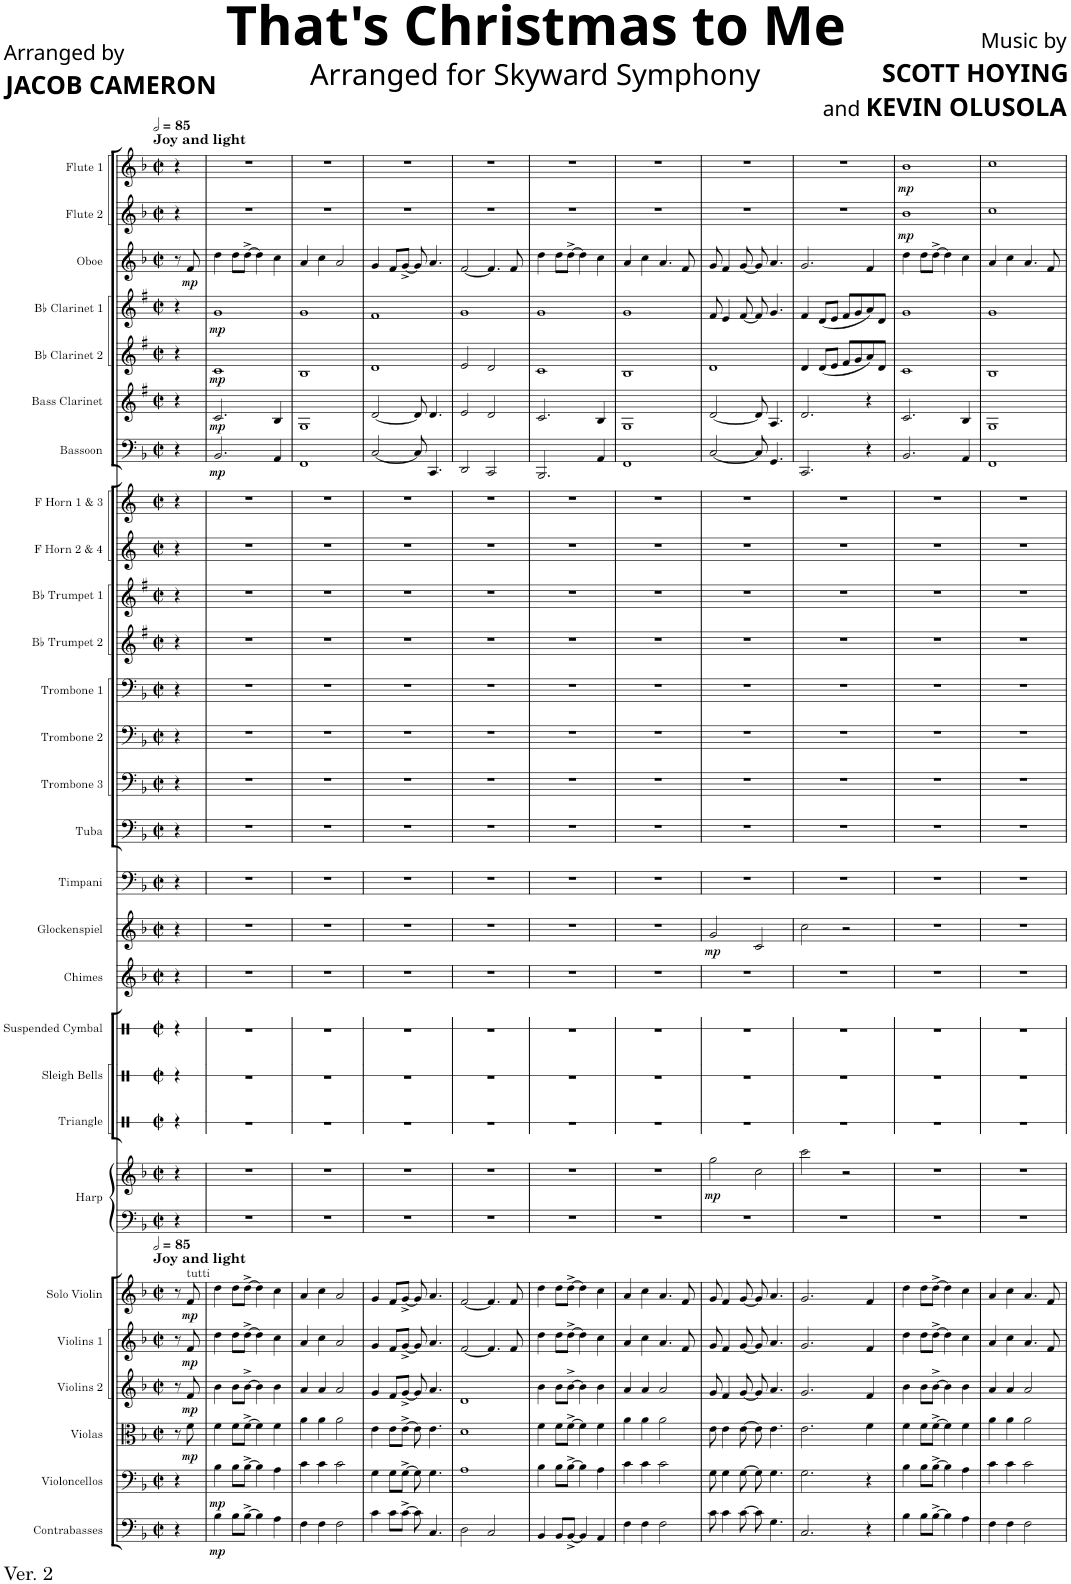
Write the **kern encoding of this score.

**kern	**dynam	**kern	**dynam	**kern	**dynam	**kern	**dynam	**kern	**dynam	**kern	**dynam	**kern	**kern	**dynam	**kern	**kern	**kern	**kern	**kern	**dynam	**kern	**kern	**kern	**kern	**kern	**kern	**kern	**kern	**kern	**kern	**dynam	**kern	**dynam	**kern	**dynam	**kern	**dynam	**kern	**dynam	**kern	**dynam	**kern	**dynam
*part28	*part28	*part27	*part27	*part26	*part26	*part25	*part25	*part24	*part24	*part23	*part23	*part22	*part22	*part22	*part21	*part20	*part19	*part18	*part17	*part17	*part16	*part15	*part14	*part13	*part12	*part11	*part10	*part9	*part8	*part7	*part7	*part6	*part6	*part5	*part5	*part4	*part4	*part3	*part3	*part2	*part2	*part1	*part1
*staff29	*staff29	*staff28	*staff28	*staff27	*staff27	*staff26	*staff26	*staff25	*staff25	*staff24	*staff24	*staff23	*staff22	*staff22/23	*staff21	*staff20	*staff19	*staff18	*staff17	*staff17	*staff16	*staff15	*staff14	*staff13	*staff12	*staff11	*staff10	*staff9	*staff8	*staff7	*staff7	*staff6	*staff6	*staff5	*staff5	*staff4	*staff4	*staff3	*staff3	*staff2	*staff2	*staff1	*staff1
*I"Contrabasses	*	*I"Violoncellos	*	*I"Violas	*	*I"Violins 2	*	*I"Violins 1	*	*I"Solo Violin	*	*I"Harp	*	*	*I"Triangle	*I"Sleigh Bells	*I"Suspended Cymbal	*I"Chimes	*I"Glockenspiel	*	*I"Timpani	*I"Tuba	*I"Trombone 3	*I"Trombone 2	*I"Trombone 1	*I"Bb Trumpet 2	*I"Bb Trumpet 1	*I"F Horn 2 &amp; 4	*I"F Horn 1 &amp; 3	*I"Bassoon	*	*I"Bass Clarinet	*	*I"Bb Clarinet 2	*	*I"Bb Clarinet 1	*	*I"Oboe	*	*I"Flute 2	*	*I"Flute 1	*
*I'Cbs.	*	*I'Vcs.	*	*I'Vlas.	*	*I'Vlns. 2	*	*I'Vlns. 1	*	*I'S. Vln.	*	*I'Hrp.	*	*	*I'Trgl.	*I'Slgh. Bls.	*I'Sus. Cym.	*I'Cme.	*I'Glock.	*	*I'Timp.	*I'Tba.	*I'Tbn. 3	*I'Tbn. 2	*I'Tbn. 1	*I'Bb Tpt. 2	*I'Bb Tpt. 1	*I'F Hn. 2 4	*I'F Hn. 1 3	*I'Bsn.	*	*I'B. Cl.	*	*I'Bb Cl. 2	*	*I'Bb Cl. 1	*	*I'Ob.	*	*I'Fl. 2	*	*I'Fl. 1	*
*	*	*	*	*	*	*	*	*	*	*	*	*	*	*	*stria1	*stria1	*stria1	*	*	*	*	*	*	*	*	*	*	*	*	*	*	*	*	*	*	*	*	*	*	*	*	*	*
*clefF4	*	*clefF4	*	*clefC3	*	*clefG2	*	*clefG2	*	*clefG2	*	*clefF4	*clefG2	*	*clefX	*clefX	*clefX	*clefG2	*clefG2	*	*clefF4	*clefF4	*clefF4	*clefF4	*clefF4	*clefG2	*clefG2	*clefG2	*clefG2	*clefF4	*	*clefG2	*	*clefG2	*	*clefG2	*	*clefG2	*	*clefG2	*	*clefG2	*
*Trd7c12	*	*	*	*	*	*	*	*	*	*	*	*	*	*	*	*	*	*	*Trd-14c-24	*	*	*	*	*	*	*Trd1c2	*Trd1c2	*Trd4c7	*Trd4c7	*	*	*Trd8c14	*	*Trd1c2	*	*Trd1c2	*	*	*	*	*	*	*
*k[b-]	*	*k[b-]	*	*k[b-]	*	*k[b-]	*	*k[b-]	*	*k[b-]	*	*k[b-]	*k[b-]	*	*k[]	*k[]	*k[]	*k[b-]	*k[b-]	*	*k[b-]	*k[b-]	*k[b-]	*k[b-]	*k[b-]	*k[f#]	*k[f#]	*k[]	*k[]	*k[b-]	*	*k[f#]	*	*k[f#]	*	*k[f#]	*	*k[b-]	*	*k[b-]	*	*k[b-]	*
*M2/2	*	*M2/2	*	*M2/2	*	*M2/2	*	*M2/2	*	*M2/2	*	*M2/2	*M2/2	*	*M2/2	*M2/2	*M2/2	*M2/2	*M2/2	*	*M2/2	*M2/2	*M2/2	*M2/2	*M2/2	*M2/2	*M2/2	*M2/2	*M2/2	*M2/2	*	*M2/2	*	*M2/2	*	*M2/2	*	*M2/2	*	*M2/2	*	*M2/2	*
*met(c|)	*	*met(c|)	*	*met(c|)	*	*met(c|)	*	*met(c|)	*	*met(c|)	*	*met(c|)	*met(c|)	*	*met(c|)	*met(c|)	*met(c|)	*met(c|)	*met(c|)	*	*met(c|)	*met(c|)	*met(c|)	*met(c|)	*met(c|)	*met(c|)	*met(c|)	*met(c|)	*met(c|)	*met(c|)	*	*met(c|)	*	*met(c|)	*	*met(c|)	*	*met(c|)	*	*met(c|)	*	*met(c|)	*
*MM170	*	*MM170	*	*MM170	*	*MM170	*	*MM170	*	*MM170	*	*MM170	*MM170	*	*MM170	*MM170	*MM170	*MM170	*MM170	*	*MM170	*MM170	*MM170	*MM170	*MM170	*MM170	*MM170	*MM170	*MM170	*MM170	*	*MM170	*	*MM170	*	*MM170	*	*MM170	*	*MM170	*	*MM170	*
=1	=1	=1	=1	=1	=1	=1	=1	=1	=1	=1	=1	=1	=1	=1	=1	=1	=1	=1	=1	=1	=1	=1	=1	=1	=1	=1	=1	=1	=1	=1	=1	=1	=1	=1	=1	=1	=1	=1	=1	=1	=1	=1	=1
!	!	!	!	!	!	!	!	!	!	!	!	!	!	!	!	!	!	!	!	!	!	!	!	!	!	!	!	!	!	!	!	!	!	!	!	!	!	!	!	!	!	!LO:TX:a:B:t=Joy and light	!
!	!	!	!	!	!	!	!	!	!	!LO:TX:a:B:t=Joy and light	!	!	!	!	!	!	!	!	!	!	!	!	!	!	!	!	!	!	!	!	!	!	!	!	!	!	!	!	!	!	!	!	!
4r	.	4r	.	8r	.	8r	.	8r	.	8r	.	4r	4r	.	4r	4r	4r	4r	4r	.	4r	4r	4r	4r	4r	4r	4r	4r	4r	4r	.	4r	.	4r	.	4r	.	8r	.	4r	.	4r	.
!	!	!	!	!	!	!	!	!	!	!LO:TX:a:t=tutti	!	!	!	!	!	!	!	!	!	!	!	!	!	!	!	!	!	!	!	!	!	!	!	!	!	!	!	!	!	!	!	!	!
!	!	!	!	!	!LO:DY:b	!	!LO:DY:b	!	!LO:DY:b	!	!LO:DY:b	!	!	!	!	!	!	!	!	!	!	!	!	!	!	!	!	!	!	!	!	!	!	!	!	!	!	!	!LO:DY:b	!	!	!	!
.	.	.	.	8f\	mp	8f/	mp	8f/	mp	8f/	mp	.	.	.	.	.	.	.	.	.	.	.	.	.	.	.	.	.	.	.	.	.	.	.	.	.	.	8f/	mp	.	.	.	.
=2	=2	=2	=2	=2	=2	=2	=2	=2	=2	=2	=2	=2	=2	=2	=2	=2	=2	=2	=2	=2	=2	=2	=2	=2	=2	=2	=2	=2	=2	=2	=2	=2	=2	=2	=2	=2	=2	=2	=2	=2	=2	=2	=2
!	!LO:DY:b	!	!LO:DY:b	!	!	!	!	!	!	!	!	!	!	!	!	!	!	!	!	!	!	!	!	!	!	!	!	!	!	!	!LO:DY:b	!	!LO:DY:b	!	!LO:DY:b	!	!LO:DY:b	!	!	!	!	!	!
4B-\	mp	4B-\	mp	4f\	.	4b-\	.	4dd\	.	4dd\	.	1r	1r	.	1r	1r	1r	1r	1r	.	1r	1r	1r	1r	1r	1r	1r	1r	1r	2.BB-/	mp	2.c/	mp	1c	mp	1g	mp	4dd\	.	1r	.	1r	.
8B-\L	.	8B-\L	.	8f\L	.	8b-\L	.	8dd\L	.	8dd\L	.	.	.	.	.	.	.	.	.	.	.	.	.	.	.	.	.	.	.	.	.	.	.	.	.	.	.	8dd\L	.	.	.	.	.
[8B-^\J	.	[8B-^\J	.	[8f^\J	.	[8b-^\J	.	[8dd^\J	.	[8dd^\J	.	.	.	.	.	.	.	.	.	.	.	.	.	.	.	.	.	.	.	.	.	.	.	.	.	.	.	[8dd^\J	.	.	.	.	.
4B-\]	.	4B-\]	.	4f\]	.	4b-\]	.	4dd\]	.	4dd\]	.	.	.	.	.	.	.	.	.	.	.	.	.	.	.	.	.	.	.	.	.	.	.	.	.	.	.	4dd\]	.	.	.	.	.
4A\	.	4A\	.	4f\	.	4b-\	.	4cc\	.	4cc\	.	.	.	.	.	.	.	.	.	.	.	.	.	.	.	.	.	.	.	4AA/	.	4B/	.	.	.	.	.	4cc\	.	.	.	.	.
=3	=3	=3	=3	=3	=3	=3	=3	=3	=3	=3	=3	=3	=3	=3	=3	=3	=3	=3	=3	=3	=3	=3	=3	=3	=3	=3	=3	=3	=3	=3	=3	=3	=3	=3	=3	=3	=3	=3	=3	=3	=3	=3	=3
4F\	.	4c\	.	4a\	.	4a/	.	4a/	.	4a/	.	1r	1r	.	1r	1r	1r	1r	1r	.	1r	1r	1r	1r	1r	1r	1r	1r	1r	1FF	.	1G	.	1B	.	1g	.	4a/	.	1r	.	1r	.
4F\	.	4c\	.	4a\	.	4a/	.	4cc\	.	4cc\	.	.	.	.	.	.	.	.	.	.	.	.	.	.	.	.	.	.	.	.	.	.	.	.	.	.	.	4cc\	.	.	.	.	.
2F\	.	2c\	.	2a\	.	2a/	.	2a/	.	2a/	.	.	.	.	.	.	.	.	.	.	.	.	.	.	.	.	.	.	.	.	.	.	.	.	.	.	.	2a/	.	.	.	.	.
=4	=4	=4	=4	=4	=4	=4	=4	=4	=4	=4	=4	=4	=4	=4	=4	=4	=4	=4	=4	=4	=4	=4	=4	=4	=4	=4	=4	=4	=4	=4	=4	=4	=4	=4	=4	=4	=4	=4	=4	=4	=4	=4	=4
4c\	.	4G\	.	4e\	.	4g/	.	4g/	.	4g/	.	1r	1r	.	1r	1r	1r	1r	1r	.	1r	1r	1r	1r	1r	1r	1r	1r	1r	[2C/	.	[2d/	.	1d	.	1f#	.	4g/	.	1r	.	1r	.
8c\L	.	8G\L	.	8e\L	.	8f/L	.	8f/L	.	8f/L	.	.	.	.	.	.	.	.	.	.	.	.	.	.	.	.	.	.	.	.	.	.	.	.	.	.	.	8f/L	.	.	.	.	.
[8c^\J	.	[8G^\J	.	[8e^\J	.	[8g^/J	.	[8g^/J	.	[8g^/J	.	.	.	.	.	.	.	.	.	.	.	.	.	.	.	.	.	.	.	.	.	.	.	.	.	.	.	[8g^/J	.	.	.	.	.
8c\]	.	8G\]	.	8e\]	.	8g/]	.	8g/]	.	8g/]	.	.	.	.	.	.	.	.	.	.	.	.	.	.	.	.	.	.	.	8C/]	.	8d/]	.	.	.	.	.	8g/]	.	.	.	.	.
4.C/	.	4.G\	.	4.e\	.	4.a/	.	4.a/	.	4.a/	.	.	.	.	.	.	.	.	.	.	.	.	.	.	.	.	.	.	.	4.CC/	.	4.d/	.	.	.	.	.	4.a/	.	.	.	.	.
=5	=5	=5	=5	=5	=5	=5	=5	=5	=5	=5	=5	=5	=5	=5	=5	=5	=5	=5	=5	=5	=5	=5	=5	=5	=5	=5	=5	=5	=5	=5	=5	=5	=5	=5	=5	=5	=5	=5	=5	=5	=5	=5	=5
2D\	.	1A	.	1d	.	1d	.	[2f/	.	[2f/	.	1r	1r	.	1r	1r	1r	1r	1r	.	1r	1r	1r	1r	1r	1r	1r	1r	1r	2DD/	.	2e/	.	2e/	.	1g	.	[2f/	.	1r	.	1r	.
2C/	.	.	.	.	.	.	.	4.f/]	.	4.f/]	.	.	.	.	.	.	.	.	.	.	.	.	.	.	.	.	.	.	.	2CC/	.	2d/	.	2d/	.	.	.	4.f/]	.	.	.	.	.
.	.	.	.	.	.	.	.	8f/	.	8f/	.	.	.	.	.	.	.	.	.	.	.	.	.	.	.	.	.	.	.	.	.	.	.	.	.	.	.	8f/	.	.	.	.	.
=6	=6	=6	=6	=6	=6	=6	=6	=6	=6	=6	=6	=6	=6	=6	=6	=6	=6	=6	=6	=6	=6	=6	=6	=6	=6	=6	=6	=6	=6	=6	=6	=6	=6	=6	=6	=6	=6	=6	=6	=6	=6	=6	=6
4BB-/	.	4B-\	.	4f\	.	4b-\	.	4dd\	.	4dd\	.	1r	1r	.	1r	1r	1r	1r	1r	.	1r	1r	1r	1r	1r	1r	1r	1r	1r	2.BBB-/	.	2.c/	.	1c	.	1g	.	4dd\	.	1r	.	1r	.
8BB-/L	.	8B-\L	.	8f\L	.	8b-\L	.	8dd\L	.	8dd\L	.	.	.	.	.	.	.	.	.	.	.	.	.	.	.	.	.	.	.	.	.	.	.	.	.	.	.	8dd\L	.	.	.	.	.
[8BB-^/J	.	[8B-^\J	.	[8f^\J	.	[8b-^\J	.	[8dd^\J	.	[8dd^\J	.	.	.	.	.	.	.	.	.	.	.	.	.	.	.	.	.	.	.	.	.	.	.	.	.	.	.	[8dd^\J	.	.	.	.	.
4BB-/]	.	4B-\]	.	4f\]	.	4b-\]	.	4dd\]	.	4dd\]	.	.	.	.	.	.	.	.	.	.	.	.	.	.	.	.	.	.	.	.	.	.	.	.	.	.	.	4dd\]	.	.	.	.	.
4AA/	.	4A\	.	4f\	.	4b-\	.	4cc\	.	4cc\	.	.	.	.	.	.	.	.	.	.	.	.	.	.	.	.	.	.	.	4AA/	.	4B/	.	.	.	.	.	4cc\	.	.	.	.	.
=7	=7	=7	=7	=7	=7	=7	=7	=7	=7	=7	=7	=7	=7	=7	=7	=7	=7	=7	=7	=7	=7	=7	=7	=7	=7	=7	=7	=7	=7	=7	=7	=7	=7	=7	=7	=7	=7	=7	=7	=7	=7	=7	=7
4F\	.	4c\	.	4a\	.	4a/	.	4a/	.	4a/	.	1r	1r	.	1r	1r	1r	1r	1r	.	1r	1r	1r	1r	1r	1r	1r	1r	1r	1FF	.	1G	.	1B	.	1g	.	4a/	.	1r	.	1r	.
4F\	.	4c\	.	4a\	.	4a/	.	4cc\	.	4cc\	.	.	.	.	.	.	.	.	.	.	.	.	.	.	.	.	.	.	.	.	.	.	.	.	.	.	.	4cc\	.	.	.	.	.
2F\	.	2c\	.	2a\	.	2a/	.	4.a/	.	4.a/	.	.	.	.	.	.	.	.	.	.	.	.	.	.	.	.	.	.	.	.	.	.	.	.	.	.	.	4.a/	.	.	.	.	.
.	.	.	.	.	.	.	.	8f/	.	8f/	.	.	.	.	.	.	.	.	.	.	.	.	.	.	.	.	.	.	.	.	.	.	.	.	.	.	.	8f/	.	.	.	.	.
=8	=8	=8	=8	=8	=8	=8	=8	=8	=8	=8	=8	=8	=8	=8	=8	=8	=8	=8	=8	=8	=8	=8	=8	=8	=8	=8	=8	=8	=8	=8	=8	=8	=8	=8	=8	=8	=8	=8	=8	=8	=8	=8	=8
!	!	!	!	!	!	!	!	!	!	!	!	!	!	!LO:DY:b	!	!	!	!	!	!LO:DY:b	!	!	!	!	!	!	!	!	!	!	!	!	!	!	!	!	!	!	!	!	!	!	!
8c\	.	8G\	.	8e\	.	8g/	.	8g/	.	8g/	.	1r	2gg\	mp	1r	1r	1r	1r	2g/	mp	1r	1r	1r	1r	1r	1r	1r	1r	1r	[2C/	.	[2d/	.	1d	.	8f#/	.	8g/	.	1r	.	1r	.
4c\	.	4G\	.	4e\	.	4f/	.	4f/	.	4f/	.	.	.	.	.	.	.	.	.	.	.	.	.	.	.	.	.	.	.	.	.	.	.	.	.	4e/	.	4f/	.	.	.	.	.
[8c\	.	[8G\	.	[8e\	.	[8g/	.	[8g/	.	[8g/	.	.	.	.	.	.	.	.	.	.	.	.	.	.	.	.	.	.	.	.	.	.	.	.	.	[8f#/	.	[8g/	.	.	.	.	.
8c\]	.	8G\]	.	8e\]	.	8g/]	.	8g/]	.	8g/]	.	.	2cc\	.	.	.	.	.	2c/	.	.	.	.	.	.	.	.	.	.	8C/]	.	8d/]	.	.	.	8f#/]	.	8g/]	.	.	.	.	.
4.G\	.	4.G\	.	4.e\	.	4.a/	.	4.a/	.	4.a/	.	.	.	.	.	.	.	.	.	.	.	.	.	.	.	.	.	.	.	4.GG/	.	4.A/	.	.	.	4.g/	.	4.a/	.	.	.	.	.
=9	=9	=9	=9	=9	=9	=9	=9	=9	=9	=9	=9	=9	=9	=9	=9	=9	=9	=9	=9	=9	=9	=9	=9	=9	=9	=9	=9	=9	=9	=9	=9	=9	=9	=9	=9	=9	=9	=9	=9	=9	=9	=9	=9
2.C/	.	2.G\	.	2.e\	.	2.g/	.	2.g/	.	2.g/	.	1r	2ccc\	.	1r	1r	1r	1r	2cc\	.	1r	1r	1r	1r	1r	1r	1r	1r	1r	2.CC/	.	2.d/	.	4d/	.	4f#/	.	2.g/	.	1r	.	1r	.
.	.	.	.	.	.	.	.	.	.	.	.	.	.	.	.	.	.	.	.	.	.	.	.	.	.	.	.	.	.	.	.	.	.	(8d/L	.	(8d/L	.	.	.	.	.	.	.
.	.	.	.	.	.	.	.	.	.	.	.	.	.	.	.	.	.	.	.	.	.	.	.	.	.	.	.	.	.	.	.	.	.	8e/J	.	8e/J	.	.	.	.	.	.	.
.	.	.	.	.	.	.	.	.	.	.	.	.	2r	.	.	.	.	.	2r	.	.	.	.	.	.	.	.	.	.	.	.	.	.	8f#/L	.	8f#/L	.	.	.	.	.	.	.
.	.	.	.	.	.	.	.	.	.	.	.	.	.	.	.	.	.	.	.	.	.	.	.	.	.	.	.	.	.	.	.	.	.	8g/	.	8g/	.	.	.	.	.	.	.
4r	.	4r	.	4f\	.	4f/	.	4f/	.	4f/	.	.	.	.	.	.	.	.	.	.	.	.	.	.	.	.	.	.	.	4r	.	4r	.	8a/)	.	8a/)	.	4f/	.	.	.	.	.
.	.	.	.	.	.	.	.	.	.	.	.	.	.	.	.	.	.	.	.	.	.	.	.	.	.	.	.	.	.	.	.	.	.	8d/J	.	8d/J	.	.	.	.	.	.	.
=10	=10	=10	=10	=10	=10	=10	=10	=10	=10	=10	=10	=10	=10	=10	=10	=10	=10	=10	=10	=10	=10	=10	=10	=10	=10	=10	=10	=10	=10	=10	=10	=10	=10	=10	=10	=10	=10	=10	=10	=10	=10	=10	=10
!	!	!	!	!	!	!	!	!	!	!	!	!	!	!	!	!	!	!	!	!	!	!	!	!	!	!	!	!	!	!	!	!	!	!	!	!	!	!	!	!	!LO:DY:b	!	!LO:DY:b
4B-\	.	4B-\	.	4f\	.	4b-\	.	4dd\	.	4dd\	.	1r	1r	.	1r	1r	1r	1r	1r	.	1r	1r	1r	1r	1r	1r	1r	1r	1r	2.BB-/	.	2.c/	.	1c	.	1g	.	4dd\	.	1b-	mp	1b-	mp
8B-\L	.	8B-\L	.	8f\L	.	8b-\L	.	8dd\L	.	8dd\L	.	.	.	.	.	.	.	.	.	.	.	.	.	.	.	.	.	.	.	.	.	.	.	.	.	.	.	8dd\L	.	.	.	.	.
[8B-^\J	.	[8B-^\J	.	[8f^\J	.	[8b-^\J	.	[8dd^\J	.	[8dd^\J	.	.	.	.	.	.	.	.	.	.	.	.	.	.	.	.	.	.	.	.	.	.	.	.	.	.	.	[8dd^\J	.	.	.	.	.
4B-\]	.	4B-\]	.	4f\]	.	4b-\]	.	4dd\]	.	4dd\]	.	.	.	.	.	.	.	.	.	.	.	.	.	.	.	.	.	.	.	.	.	.	.	.	.	.	.	4dd\]	.	.	.	.	.
4A\	.	4A\	.	4f\	.	4b-\	.	4cc\	.	4cc\	.	.	.	.	.	.	.	.	.	.	.	.	.	.	.	.	.	.	.	4AA/	.	4B/	.	.	.	.	.	4cc\	.	.	.	.	.
=11	=11	=11	=11	=11	=11	=11	=11	=11	=11	=11	=11	=11	=11	=11	=11	=11	=11	=11	=11	=11	=11	=11	=11	=11	=11	=11	=11	=11	=11	=11	=11	=11	=11	=11	=11	=11	=11	=11	=11	=11	=11	=11	=11
4F\	.	4c\	.	4a\	.	4a/	.	4a/	.	4a/	.	1r	1r	.	1r	1r	1r	1r	1r	.	1r	1r	1r	1r	1r	1r	1r	1r	1r	1FF	.	1G	.	1B	.	1g	.	4a/	.	1cc	.	1cc	.
4F\	.	4c\	.	4a\	.	4a/	.	4cc\	.	4cc\	.	.	.	.	.	.	.	.	.	.	.	.	.	.	.	.	.	.	.	.	.	.	.	.	.	.	.	4cc\	.	.	.	.	.
2F\	.	2c\	.	2a\	.	2a/	.	4.a/	.	4.a/	.	.	.	.	.	.	.	.	.	.	.	.	.	.	.	.	.	.	.	.	.	.	.	.	.	.	.	4.a/	.	.	.	.	.
.	.	.	.	.	.	.	.	8f/	.	8f/	.	.	.	.	.	.	.	.	.	.	.	.	.	.	.	.	.	.	.	.	.	.	.	.	.	.	.	8f/	.	.	.	.	.
=	=	=	=	=	=	=	=	=	=	=	=	=	=	=	=	=	=	=	=	=	=	=	=	=	=	=	=	=	=	=	=	=	=	=	=	=	=	=	=	=	=	=	=
*-	*-	*-	*-	*-	*-	*-	*-	*-	*-	*-	*-	*-	*-	*-	*-	*-	*-	*-	*-	*-	*-	*-	*-	*-	*-	*-	*-	*-	*-	*-	*-	*-	*-	*-	*-	*-	*-	*-	*-	*-	*-	*-	*-
